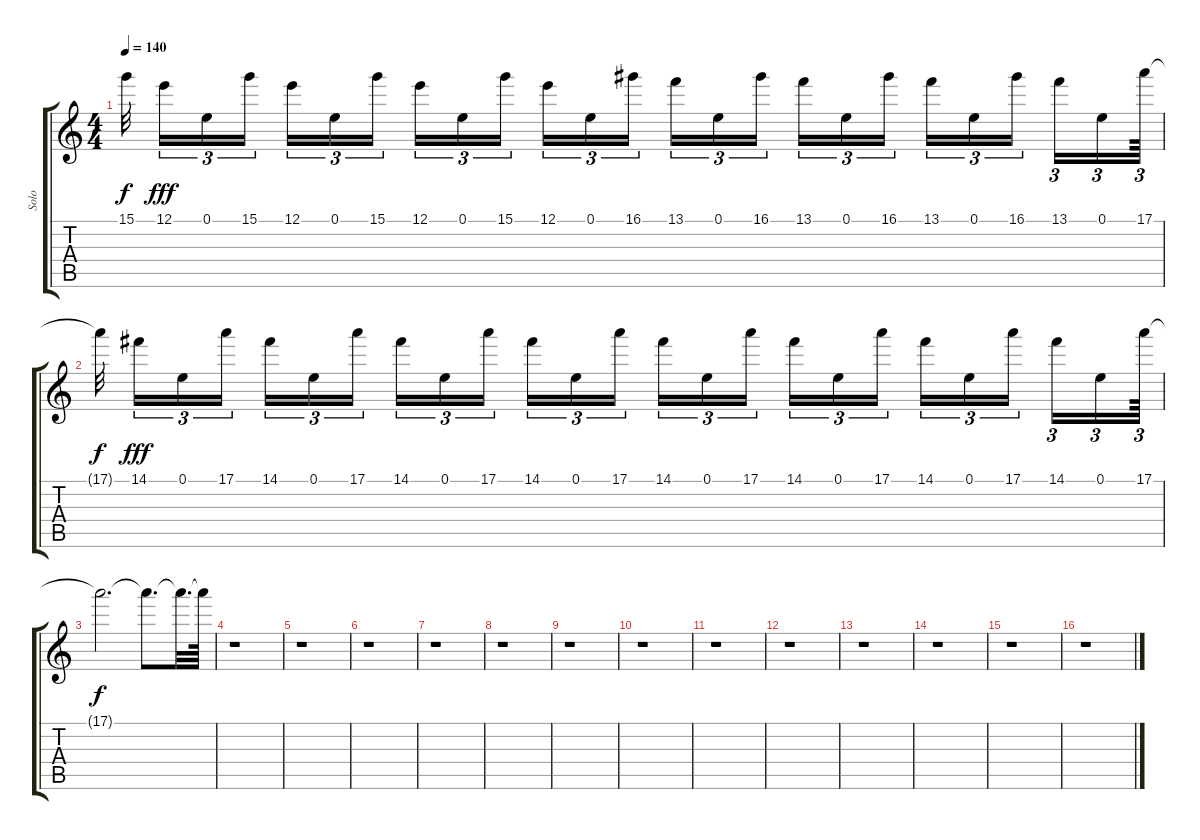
\track ("Solo" "Solo") {instrument distortionguitar}
\staff {score tabs}
\tuning (E4 B3 G3 D3 A2 E2) {hide}
\ts (4 4)
\tempo 140
\clef g2
\ks c
15.1{t}.32{dy f beam splitsecondary} 12.1.16{tu (3 2) dy fff} 0.1.16{tu (3 2)} 15.1.16{tu (3 2) beam splitsecondary} 12.1.16{tu (3 2)} 0.1.16{tu (3 2)} 15.1.16{tu (3 2)} 12.1.16{tu (3 2)} 0.1.16{tu (3 2)} 15.1.16{tu (3 2) beam splitsecondary} 12.1.16{tu (3 2)} 0.1.16{tu (3 2)} 16.1.16{tu (3 2)} 13.1.16{tu (3 2)} 0.1.16{tu (3 2)} 16.1.16{tu (3 2) beam splitsecondary} 13.1.16{tu (3 2)} 0.1.16{tu (3 2)} 16.1.16{tu (3 2)} 13.1.16{tu (3 2)} 0.1.16{tu (3 2)} 16.1.16{tu (3 2) beam splitsecondary} 13.1.16{tu (3 2)} 0.1.16{tu (3 2)} 17.1.64{tu (3 2)} |
17.1{t}.32{dy f beam splitsecondary} 14.1.16{tu (3 2) dy fff} 0.1.16{tu (3 2)} 17.1.16{tu (3 2) beam splitsecondary} 14.1.16{tu (3 2)} 0.1.16{tu (3 2)} 17.1.16{tu (3 2)} 14.1.16{tu (3 2)} 0.1.16{tu (3 2)} 17.1.16{tu (3 2) beam splitsecondary} 14.1.16{tu (3 2)} 0.1.16{tu (3 2)} 17.1.16{tu (3 2)} 14.1.16{tu (3 2)} 0.1.16{tu (3 2)} 17.1.16{tu (3 2) beam splitsecondary} 14.1.16{tu (3 2)} 0.1.16{tu (3 2)} 17.1.16{tu (3 2)} 14.1.16{tu (3 2)} 0.1.16{tu (3 2)} 17.1.16{tu (3 2) beam splitsecondary} 14.1.16{tu (3 2)} 0.1.16{tu (3 2)} 17.1.64{tu (3 2)} |
17.1{t}.2{d dy f} 17.1{t}.8{d} 17.1{t}.32{d} 17.1{t}.64 |
r.1 |
r.1 |
r.1 |
r.1 |
r.1 |
r.1 |
r.1 |
r.1 |
r.1 |
r.1 |
r.1 |
r.1 |
r.1
